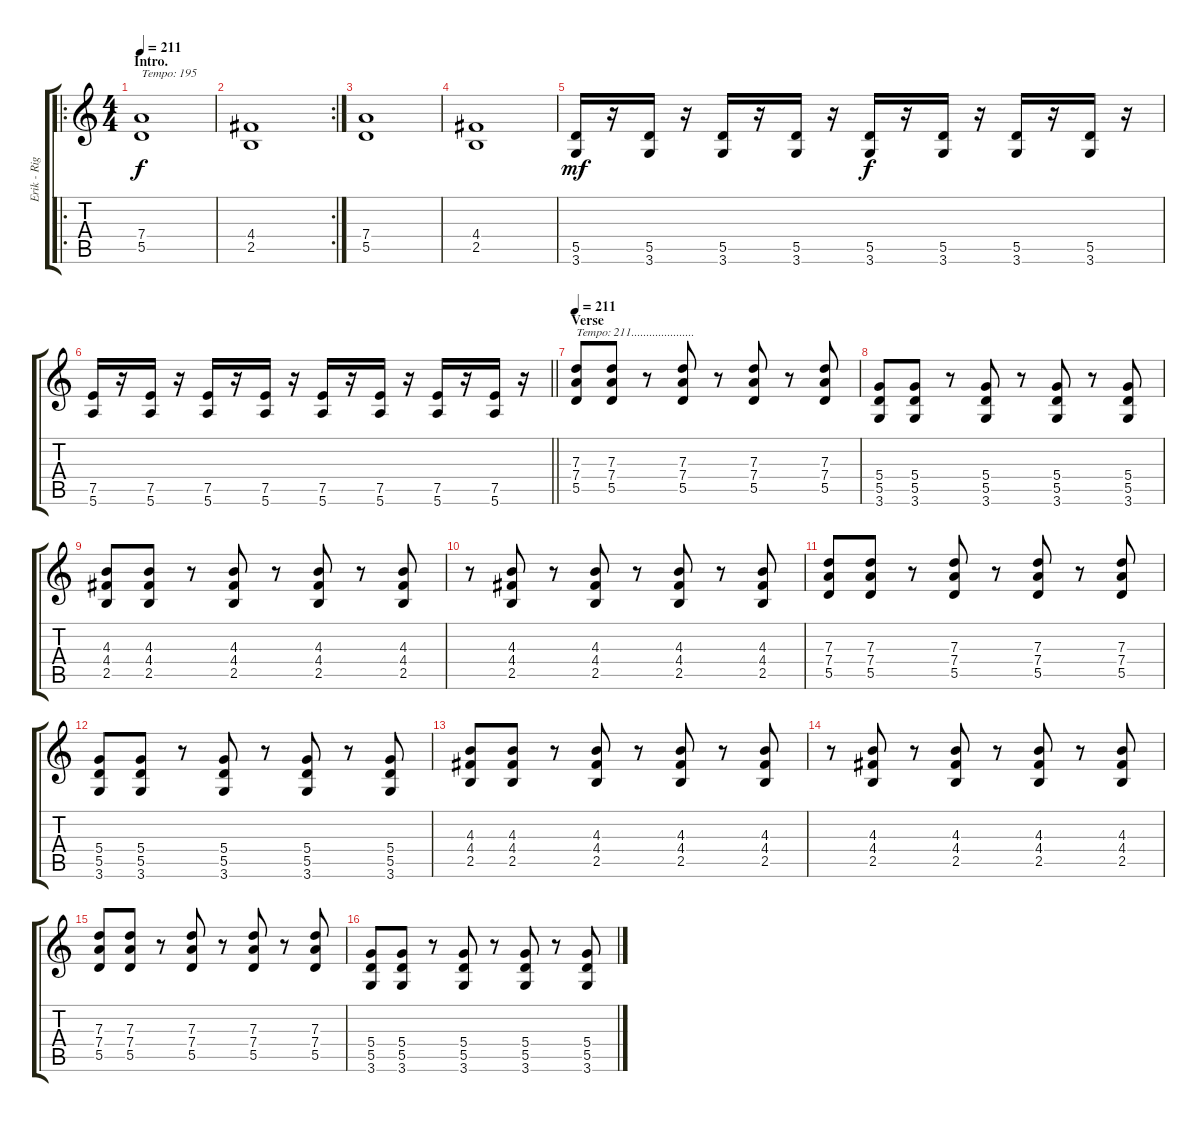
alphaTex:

\track ("Erik - Right Guitar" "Erik - Rig") {instrument distortionguitar}
\staff {score tabs}
\tuning (E4 B3 G3 D3 A2 E2) {hide}
\ro
\ts (4 4)
\section ("" "Intro.")
\tempo 211
\tempo 195
\tempo 211
\clef g2
\ks c
(7.4 5.5).1{txt "Tempo: 195" dy f instrument distortionguitar} |
\rc 2
(4.4 2.5).1 |
(7.4 5.5).1 |
(4.4 2.5).1 |
(5.5 3.6).16{dy mf} r.16 (5.5 3.6).16 r.16 (5.5 3.6).16 r.16 (5.5 3.6).16 r.16 (5.5 3.6).16{dy f} r.16 (5.5 3.6).16 r.16 (5.5 3.6).16 r.16 (5.5 3.6).16 r.16 |
\barLineRight lightlight
(7.5 5.6).16 r.16 (7.5 5.6).16 r.16 (7.5 5.6).16 r.16 (7.5 5.6).16 r.16 (7.5 5.6).16 r.16 (7.5 5.6).16 r.16 (7.5 5.6).16 r.16 (7.5 5.6).16 r.16 |
\section ("" "Verse")
\tempo 211
(7.3 7.4 5.5).8{txt "Tempo: 211....................."} (7.3 7.4 5.5).8 r.8 (7.3 7.4 5.5).8 r.8 (7.3 7.4 5.5).8 r.8 (7.3 7.4 5.5).8 |
(5.4 5.5 3.6).8 (5.4 5.5 3.6).8 r.8 (5.4 5.5 3.6).8 r.8 (5.4 5.5 3.6).8 r.8 (5.4 5.5 3.6).8 |
(4.3 4.4 2.5).8 (4.3 4.4 2.5).8 r.8 (4.3 4.4 2.5).8 r.8 (4.3 4.4 2.5).8 r.8 (4.3 4.4 2.5).8 |
r.8 (4.3 4.4 2.5).8 r.8 (4.3 4.4 2.5).8 r.8 (4.3 4.4 2.5).8 r.8 (4.3 4.4 2.5).8 |
(7.3 7.4 5.5).8 (7.3 7.4 5.5).8 r.8 (7.3 7.4 5.5).8 r.8 (7.3 7.4 5.5).8 r.8 (7.3 7.4 5.5).8 |
(5.4 5.5 3.6).8 (5.4 5.5 3.6).8 r.8 (5.4 5.5 3.6).8 r.8 (5.4 5.5 3.6).8 r.8 (5.4 5.5 3.6).8 |
(4.3 4.4 2.5).8 (4.3 4.4 2.5).8 r.8 (4.3 4.4 2.5).8 r.8 (4.3 4.4 2.5).8 r.8 (4.3 4.4 2.5).8 |
r.8 (4.3 4.4 2.5).8 r.8 (4.3 4.4 2.5).8 r.8 (4.3 4.4 2.5).8 r.8 (4.3 4.4 2.5).8 |
(7.3 7.4 5.5).8 (7.3 7.4 5.5).8 r.8 (7.3 7.4 5.5).8 r.8 (7.3 7.4 5.5).8 r.8 (7.3 7.4 5.5).8 |
(5.4 5.5 3.6).8 (5.4 5.5 3.6).8 r.8 (5.4 5.5 3.6).8 r.8 (5.4 5.5 3.6).8 r.8 (5.4 5.5 3.6).8
